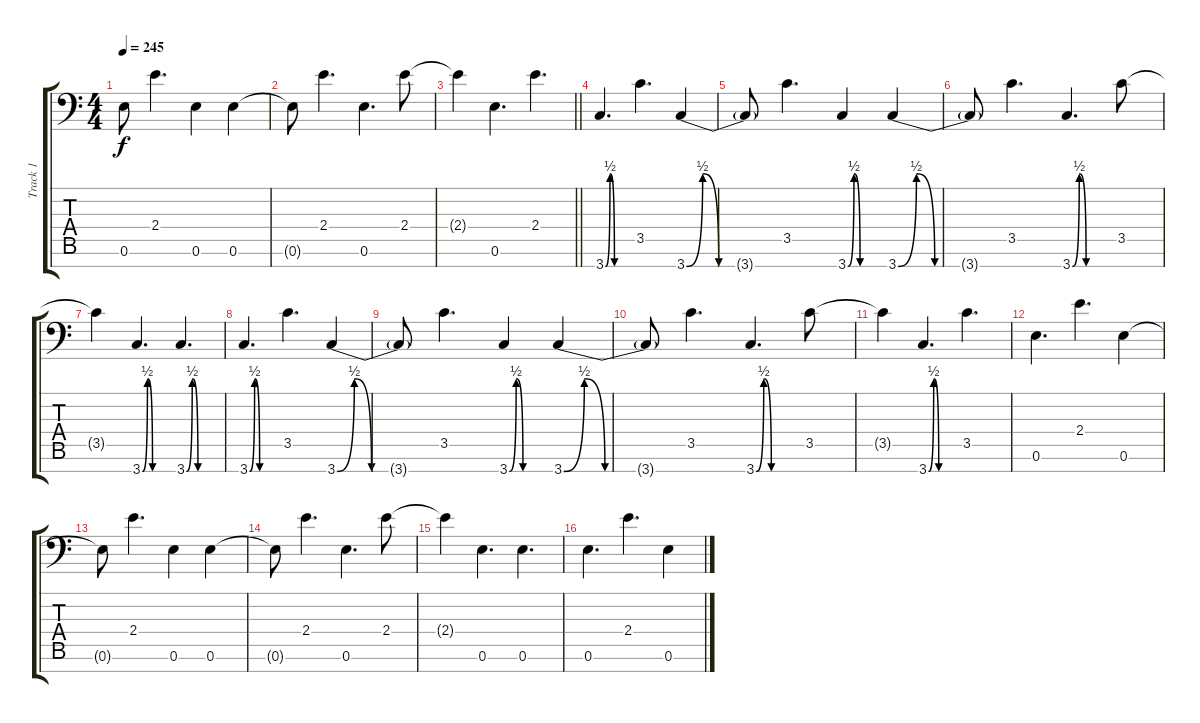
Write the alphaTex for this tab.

\track ("Track 1" "Track 1") {instrument overdrivenguitar}
\staff {score tabs}
\tuning (E4 B3 G3 D3 A2 E2 A1) {hide}
\ts (4 4)
\tempo 245
\clef f4
\ks c
0.6{t}.8{dy f} 2.4.4{d} 0.6.4 0.6.4 |
0.6{t}.8 2.4.4{d} 0.6.4{d} 2.4.8 |
\barLineRight lightlight
2.4{t}.4 0.6.4{d} 2.4.4{d} |
\section ("" "")
3.7{be (custom 0 0 10 2 20 0 30 0 60 0)}.4{d} 3.5.4{d} 3.7{be (custom 0 0 10 2 20 0 30 0 60 0)}.4 |
3.7{t}.8 3.5.4{d} 3.7{be (custom 0 0 10 2 20 0 30 0 60 0)}.4 3.7{be (custom 0 0 10 2 20 0 30 0 60 0)}.4 |
3.7{t}.8 3.5.4{d} 3.7{be (custom 0 0 10 2 20 0 30 0 60 0)}.4{d} 3.5.8 |
3.5{t}.4 3.7{be (custom 0 0 10 2 20 0 30 0 60 0)}.4{d} 3.7{be (custom 0 0 10 2 20 0 30 0 60 0)}.4{d} |
3.7{be (custom 0 0 10 2 20 0 30 0 60 0)}.4{d} 3.5.4{d} 3.7{be (custom 0 0 10 2 20 0 30 0 60 0)}.4 |
3.7{t}.8 3.5.4{d} 3.7{be (custom 0 0 10 2 20 0 30 0 60 0)}.4 3.7{be (custom 0 0 10 2 20 0 30 0 60 0)}.4 |
3.7{t}.8 3.5.4{d} 3.7{be (custom 0 0 10 2 20 0 30 0 60 0)}.4{d} 3.5.8 |
3.5{t}.4 3.7{be (custom 0 0 10 2 20 0 30 0 60 0)}.4{d} 3.5.4{d} |
0.6.4{d} 2.4.4{d} 0.6.4 |
0.6{t}.8 2.4.4{d} 0.6.4 0.6.4 |
0.6{t}.8 2.4.4{d} 0.6.4{d} 2.4.8 |
2.4{t}.4 0.6.4{d} 0.6.4{d} |
0.6.4{d} 2.4.4{d} 0.6.4
